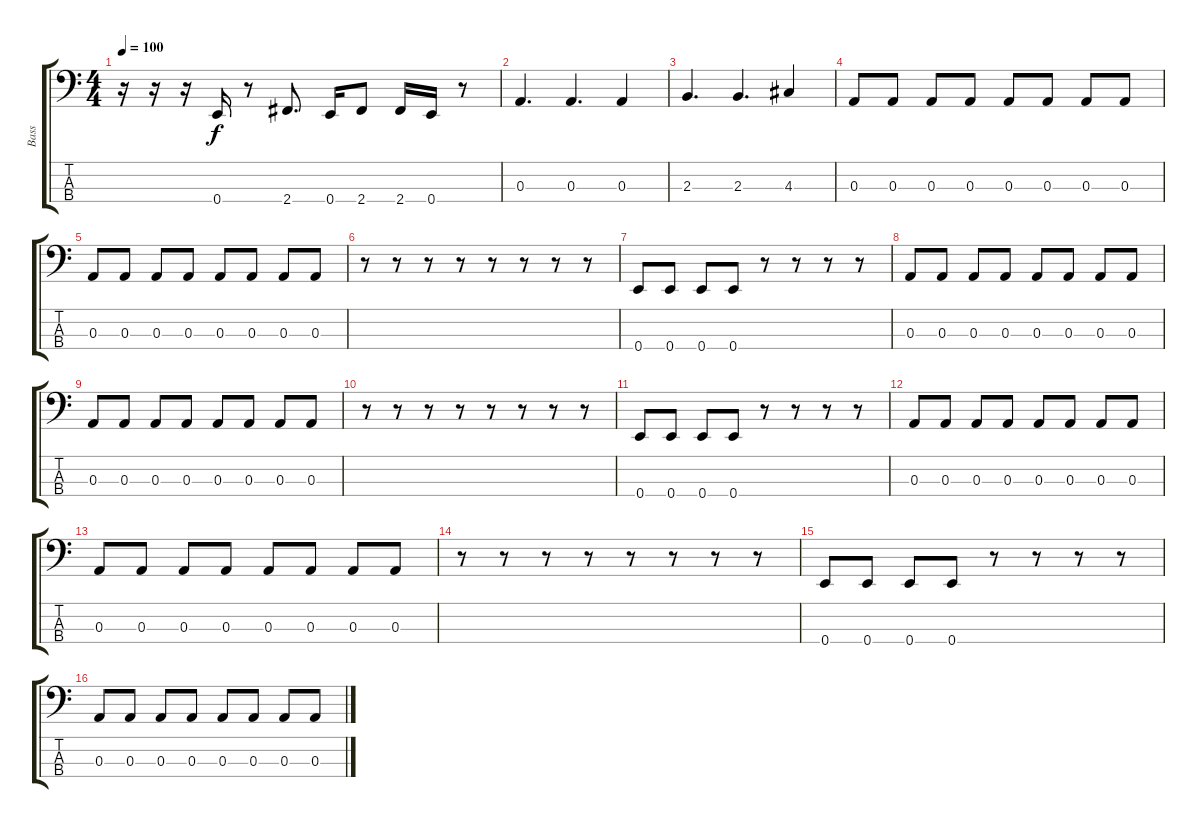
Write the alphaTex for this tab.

\track ("Bass" "Bass") {instrument electricbasspick}
\staff {score tabs}
\tuning (G2 D2 A1 E1) {hide}
\ts (4 4)
\tempo 100
\clef f4
\ks c
r.16{dy f} r.16 r.16 0.4.16 r.8 2.4.8{d} 0.4.16 2.4.8 2.4.16 0.4.16 r.8 |
0.3.4{d} 0.3.4{d} 0.3.4 |
2.3.4{d} 2.3.4{d} 4.3.4 |
0.3.8 0.3.8 0.3.8 0.3.8 0.3.8 0.3.8 0.3.8 0.3.8 |
0.3.8 0.3.8 0.3.8 0.3.8 0.3.8 0.3.8 0.3.8 0.3.8 |
r.8 r.8 r.8 r.8 r.8 r.8 r.8 r.8 |
0.4.8 0.4.8 0.4.8 0.4.8 r.8 r.8 r.8 r.8 |
0.3.8 0.3.8 0.3.8 0.3.8 0.3.8 0.3.8 0.3.8 0.3.8 |
0.3.8 0.3.8 0.3.8 0.3.8 0.3.8 0.3.8 0.3.8 0.3.8 |
r.8 r.8 r.8 r.8 r.8 r.8 r.8 r.8 |
0.4.8 0.4.8 0.4.8 0.4.8 r.8 r.8 r.8 r.8 |
0.3.8 0.3.8 0.3.8 0.3.8 0.3.8 0.3.8 0.3.8 0.3.8 |
0.3.8 0.3.8 0.3.8 0.3.8 0.3.8 0.3.8 0.3.8 0.3.8 |
r.8 r.8 r.8 r.8 r.8 r.8 r.8 r.8 |
0.4.8 0.4.8 0.4.8 0.4.8 r.8 r.8 r.8 r.8 |
0.3.8 0.3.8 0.3.8 0.3.8 0.3.8 0.3.8 0.3.8 0.3.8
